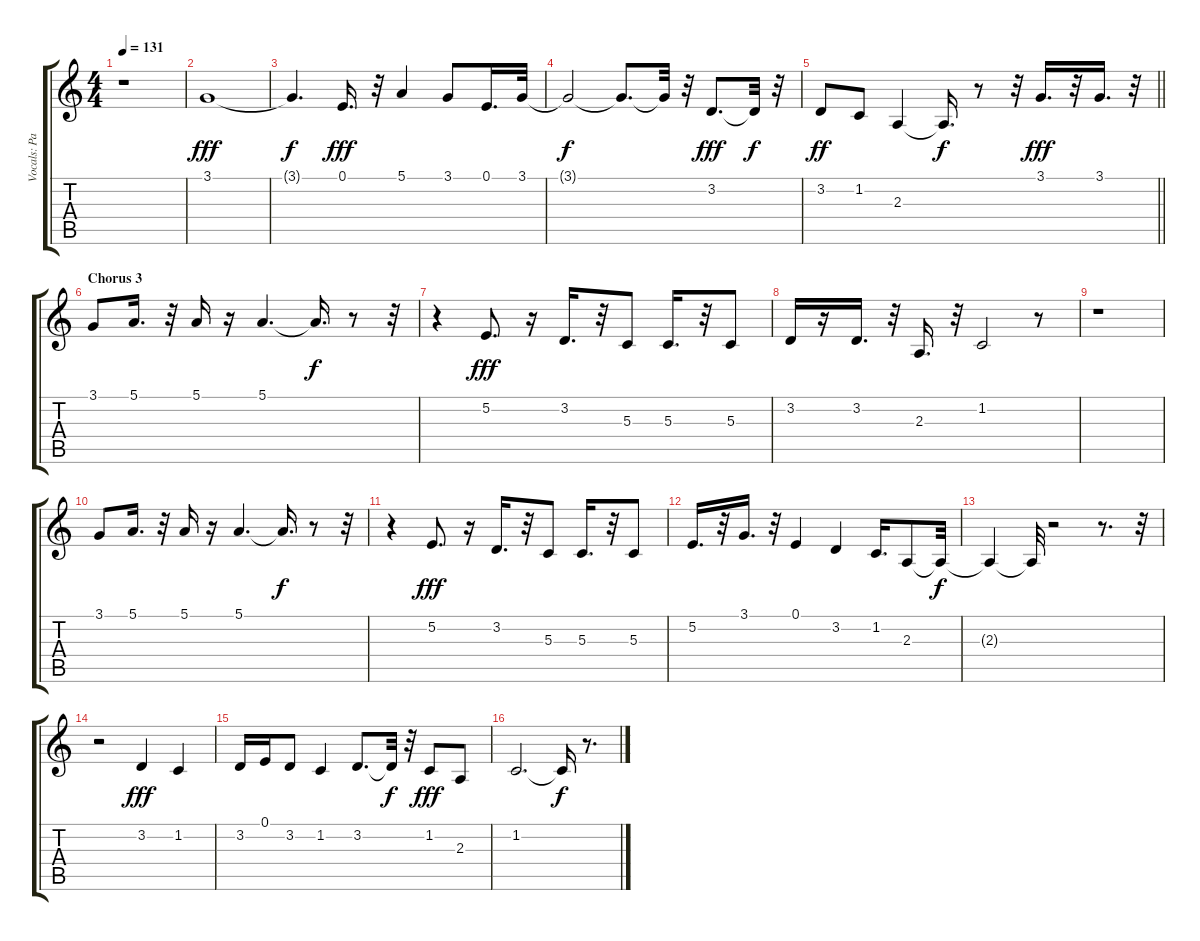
\track ("Vocals: Paul Rodgers" "Vocals: Pa") {instrument tenorsax}
\staff {score tabs}
\tuning (E4 B3 G3 D3 A2 E2) {hide}
\ts (4 4)
\tempo 131
\clef g2
\ks c
r.1{dy fff} |
3.1.1 |
3.1{t}.4{d dy f} 0.1.16{d dy fff} r.32 5.1.4 3.1.8 0.1.16{d} 3.1.32 |
3.1{t}.2{dy f} 3.1{t}.8{d} 3.1{t}.32 r.32 3.2.8{d dy fff} 3.2{t}.32{dy f} r.32 |
\barLineRight lightlight
3.2.8{dy ff} 1.2.8 2.3.4 2.3{t}.16{d dy f} r.8 r.32 3.1.16{d dy fff} r.32 3.1.16{d} r.32 |
\section ("" "Chorus 3")
3.1.8 5.1.16{d} r.32 5.1.16 r.16 5.1.4{d} 5.1{t}.16{d dy f} r.8 r.32 |
r.4 5.2.8{d dy fff volume 16} r.16 3.2.16{d} r.32 5.3.8 5.3.16{d} r.32 5.3.8 |
3.2.16 r.16 3.2.16{d} r.32 2.3.16{d} r.32 1.2.2 r.8 |
r.1 |
3.1.8 5.1.16{d} r.32 5.1.16 r.16 5.1.4{d} 5.1{t}.16{d dy f} r.8 r.32 |
r.4 5.2.8{d dy fff volume 16} r.16 3.2.16{d} r.32 5.3.8 5.3.16{d} r.32 5.3.8 |
5.2.16{d} r.32 3.1.16{d} r.32 0.1.4 3.2.4 1.2.16{d} 2.3.8 2.3{t}.32{dy f} |
2.3{t}.4 2.3{t}.32 r.2 r.8{d} r.32 |
r.2 3.2.4{dy fff} 1.2.4 |
3.2.16 0.1.16 3.2.8 1.2.4 3.2.8{d} 3.2{t}.32{dy f} r.32 1.2.8{dy fff} 2.3.8 |
1.2.2{d} 1.2{t}.16{dy f} r.8{d}
